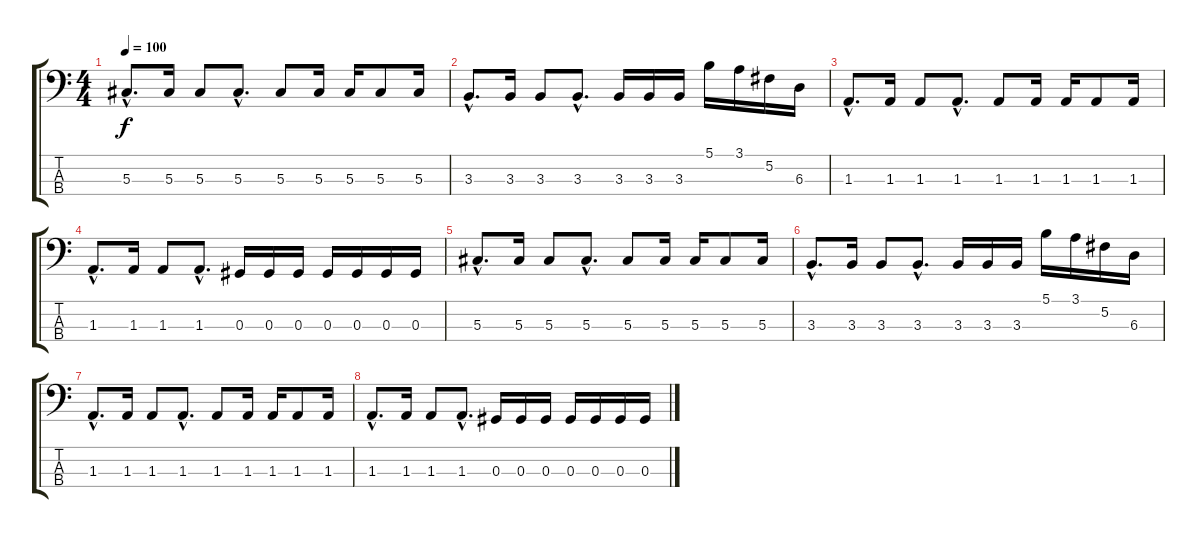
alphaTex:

\track "" {instrument electricbasspick}
\staff {score tabs}
\tuning (Gb2 Db2 Ab1 Eb1) {hide}
\ts (4 4)
\tempo 100
\clef f4
\ks c
5.3{hac}.8{d dy f} 5.3.16 5.3.8 5.3{hac}.8{d} 5.3.8 5.3.16 5.3.16 5.3.8 5.3.16 |
3.3{hac}.8{d} 3.3.16 3.3.8 3.3{hac}.8{d} 3.3.16 3.3.16 3.3.16 5.1.16 3.1.16 5.2.16 6.3.16 |
1.3{hac}.8{d} 1.3.16 1.3.8 1.3{hac}.8{d} 1.3.8 1.3.16 1.3.16 1.3.8 1.3.16 |
1.3{hac}.8{d} 1.3.16 1.3.8 1.3{hac}.8{d} 0.3.16 0.3.16 0.3.16 0.3.16 0.3.16 0.3.16 0.3.16 |
5.3{hac}.8{d} 5.3.16 5.3.8 5.3{hac}.8{d} 5.3.8 5.3.16 5.3.16 5.3.8 5.3.16 |
3.3{hac}.8{d} 3.3.16 3.3.8 3.3{hac}.8{d} 3.3.16 3.3.16 3.3.16 5.1.16 3.1.16 5.2.16 6.3.16 |
1.3{hac}.8{d} 1.3.16 1.3.8 1.3{hac}.8{d} 1.3.8 1.3.16 1.3.16 1.3.8 1.3.16 |
1.3{hac}.8{d} 1.3.16 1.3.8 1.3{hac}.8{d} 0.3.16 0.3.16 0.3.16 0.3.16 0.3.16 0.3.16 0.3.16
